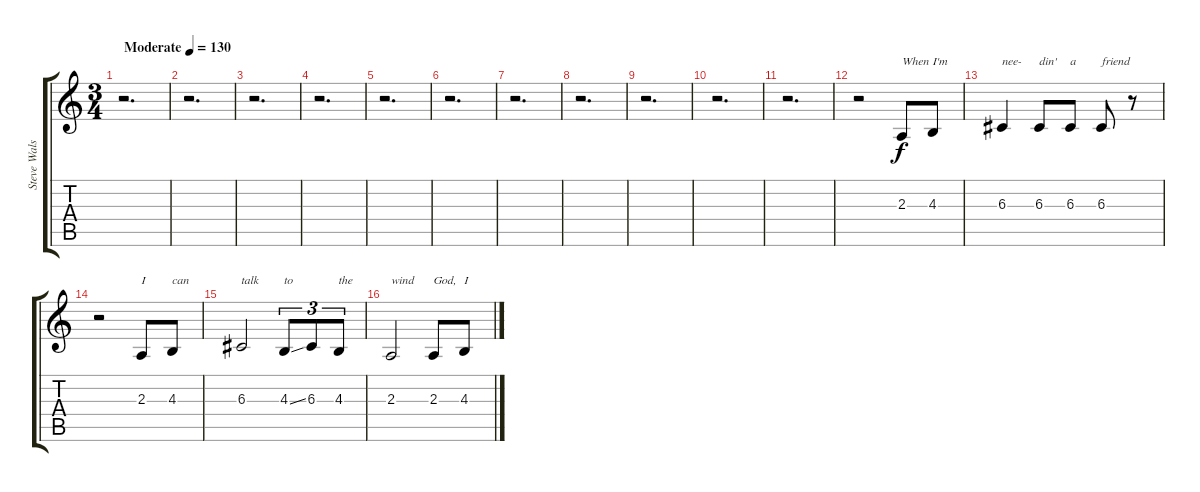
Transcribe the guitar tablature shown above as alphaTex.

\track ("Steve Walsh (Vocals)" "Steve Wals") {instrument voiceoohs}
\staff {score tabs}
\tuning (E4 B3 G3 D3 A2 E2) {hide}
\ts (3 4)
\tempo (130 "Moderate")
\clef g2
\ks c
r.2{d dy f instrument voiceoohs} |
r.2{d} |
r.2{d} |
r.2{d} |
r.2{d} |
r.2{d} |
r.2{d} |
r.2{d} |
r.2{d} |
r.2{d} |
r.2{d} |
r.2 2.3.8{txt "When"} 4.3.8{txt "I'm"} |
6.3.4{txt "nee-"} 6.3.8{txt "din'"} 6.3.8{txt "a"} 6.3.8{txt "friend"} r.8 |
r.2 2.3.8{txt "I"} 4.3.8{txt "can"} |
6.3.2{txt "talk"} 4.3{ss}.8{tu (3 2) txt "to"} 6.3.8{tu (3 2)} 4.3.8{tu (3 2) txt "the"} |
2.3.2{txt "wind"} 2.3.8{txt "God,"} 4.3.8{txt "I"}
